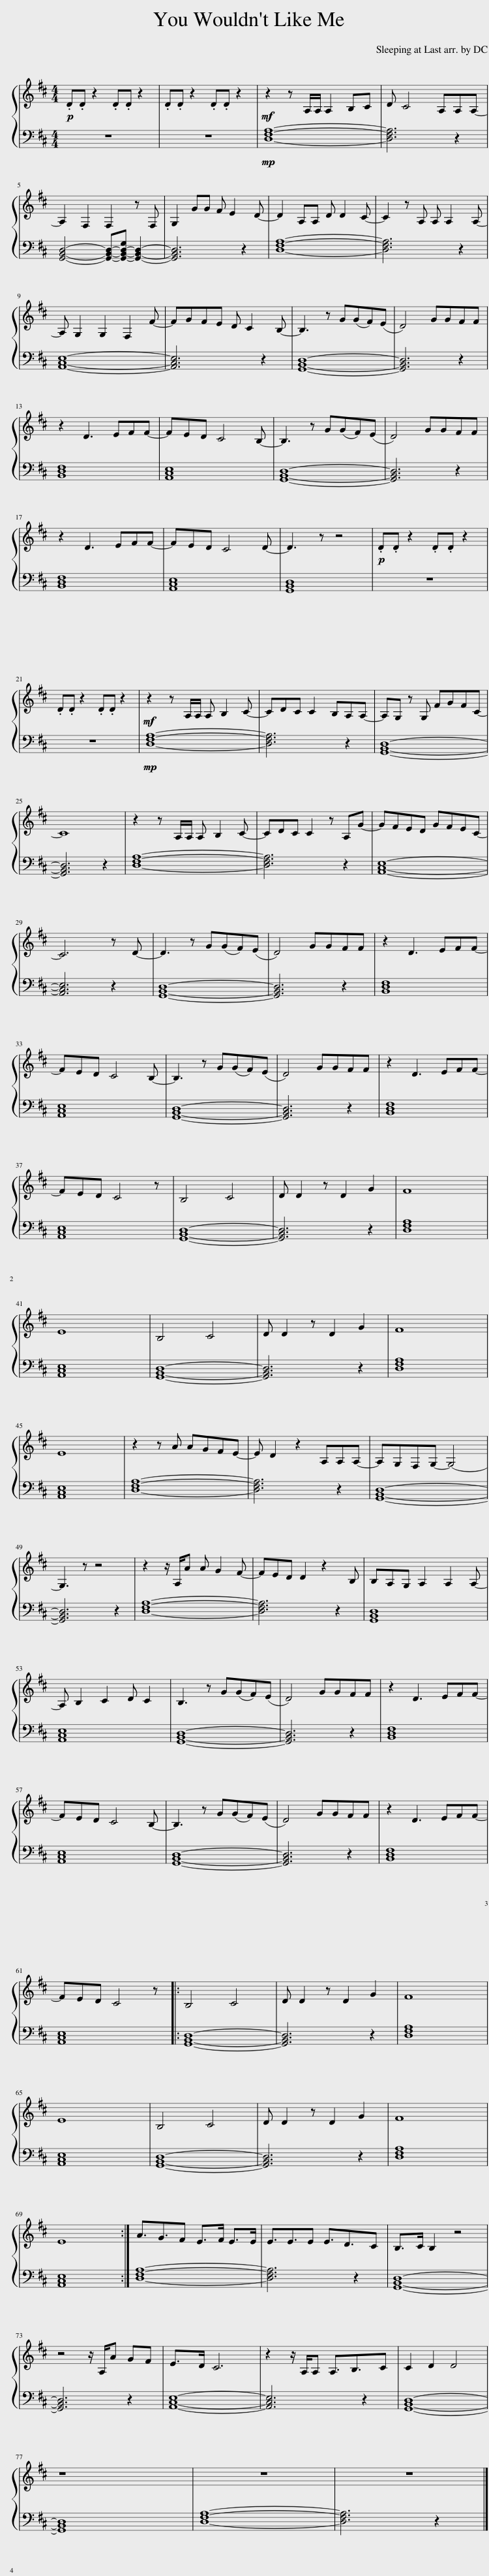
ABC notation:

X:1
%%score { 1 | 2 }
L:1/8
M:4/4
I:linebreak $
K:D
V:1 treble
V:2 bass
V:1
!p! .D.D z2 .D.D z2 | .D.D z2 .D.D z2 |!mf! z2 z A,/A,/ A,2 B,C | D C4 A,A,A,- |$ A,2 F,2 F,2 z F, | %5
 G,2 GG F E2 D- | D2 A,A, D D2 C- | C2 z A, A, A,2 A,- |$ A, G,2 G,2 F,2 F- | FGFE D C2 B,- | %10
 B,3 z G(GF)(E | D4) GGFF |$ z2 D3 EFF- | FED C4 B,- | B,3 z G(GF)(E | %15
 D4) GGFF |$ z2 D3 EFF- | FED C4 D- | D3 z z4 |!p! .D.D z2 .D.D z2 |$ %20
 .D.D z2 .D.D z2 |!mf! z2 z A,/A,/ A, B,2 C- | CDC C2 B,A,A,- | A,G, z G, FGFC- |$ C8 | %25
 z2 z A,/A,/ A, B,2 C- | CDC C2 z A,G- | GFED GFEC- |$ C6 z D- | D3 z G(GF)(E | %30
 D4) GGFF | z2 D3 EFF- |$ FED C4 B,- | B,3 z G(GF)(E | D4) GGFF | %35
 z2 D3 EFF- |$ FED C4 z | B,4 C4 | D D2 z D2 G2 | F8 |$ %40
 E8 | B,4 C4 | D D2 z D2 G2 | F8 |$ E8 | %45
 z2 z A AGFE- | E D2 z2 A,A,A,- | A,G,F,G,- G,4- |$ G,3 z z4 | z2 z/ A,/A A G2 F- | %50
 FED D2 z2 B, | B,A,G, A,2 A,2 A,- |$ A, B,2 C2 D C2 | B,3 z G(GF)(E | D4) GGFF | %55
 z2 D3 EFF- |$ FED C4 B,- | B,3 z G(GF)(E | D4) GGFF | z2 D3 EFF- |$ %60
 FED C4 z |: B,4 C4 | D D2 z D2 G2 | F8 |$ E8 | %65
 B,4 C4 | D D2 z D2 G2 | F8 |$ E8 :| A3/2G3/2F E>F E>E | %70
 E3/2E3/2E E3/2D3/2C | B,>C B,2 z4 |$ z4 z/ A,/A GF | E>D C6 | z2 z/ A,/A, A,3/2B,3/2C | %75
 C2 D2 D4 |$ z8 | z8 | z8 |] %79
V:2
 z8 | z8 |!mp! [D,F,A,]8- | [D,F,A,]6 z2 |$ [G,,B,,D,]4- [G,,B,,D,]-[G,,-B,,-D,-G,] [G,,B,,D,]2- | %5
 [G,,B,,D,]6 z2 | [D,F,A,]8- | [D,F,A,]6 z2 |$ [A,,C,E,]8- | [A,,C,E,]6 z2 | %10
 [G,,B,,D,]8- | [G,,B,,D,]6 z2 |$ [B,,D,F,]8 | [A,,C,E,]8 | [G,,B,,D,]8- | %15
 [G,,B,,D,]6 z2 |$ [B,,D,F,]8 | [A,,C,E,]8 | [G,,B,,D,]8 | z8 |$ %20
 z8 |!mp! [D,F,A,]8- | [D,F,A,]6 z2 | [G,,B,,D,]8- |$ [G,,B,,D,]6 z2 | %25
 [D,F,A,]8- | [D,F,A,]6 z2 | [A,,C,E,]8- |$ [A,,C,E,]6 z2 | [G,,B,,D,]8- | %30
 [G,,B,,D,]6 z2 | [B,,D,F,]8 |$ [A,,C,E,]8 | [G,,B,,D,]8- | [G,,B,,D,]6 z2 | %35
 [B,,D,F,]8 |$ [A,,C,E,]8 | [G,,B,,D,]8- | [G,,B,,D,]6 z2 | [D,F,A,]8 |$ %40
 [A,,C,E,]8 | [G,,B,,D,]8- | [G,,B,,D,]6 z2 | [D,F,A,]8 |$ [A,,C,E,]8 | %45
 [D,F,A,]8- | [D,F,A,]6 z2 | [G,,B,,D,]8- |$ [G,,B,,D,]6 z2 | [D,F,A,]8- | %50
 [D,F,A,]6 z2 | [G,,B,,D,]8 |$ [A,,C,E,]8 | [G,,B,,D,]8- | [G,,B,,D,]6 z2 | %55
 [B,,D,F,]8 |$ [A,,C,E,]8 | [G,,B,,D,]8- | [G,,B,,D,]6 z2 | [B,,D,F,]8 |$ %60
 [A,,C,E,]8 |: [G,,B,,D,]8- | [G,,B,,D,]6 z2 | [D,F,A,]8 |$ [A,,C,E,]8 | %65
 [G,,B,,D,]8- | [G,,B,,D,]6 z2 | [D,F,A,]8 |$ [A,,C,E,]8 :| [D,F,A,]8- | %70
 [D,F,A,]6 z2 | [G,,B,,D,]8- |$ [G,,B,,D,]6 z2 | [A,,C,E,]8- | [A,,C,E,]6 z2 | %75
 [G,,B,,D,]8- |$ [G,,B,,D,]8 | [D,F,A,]8- | [D,F,A,]6 z2 |] %79
